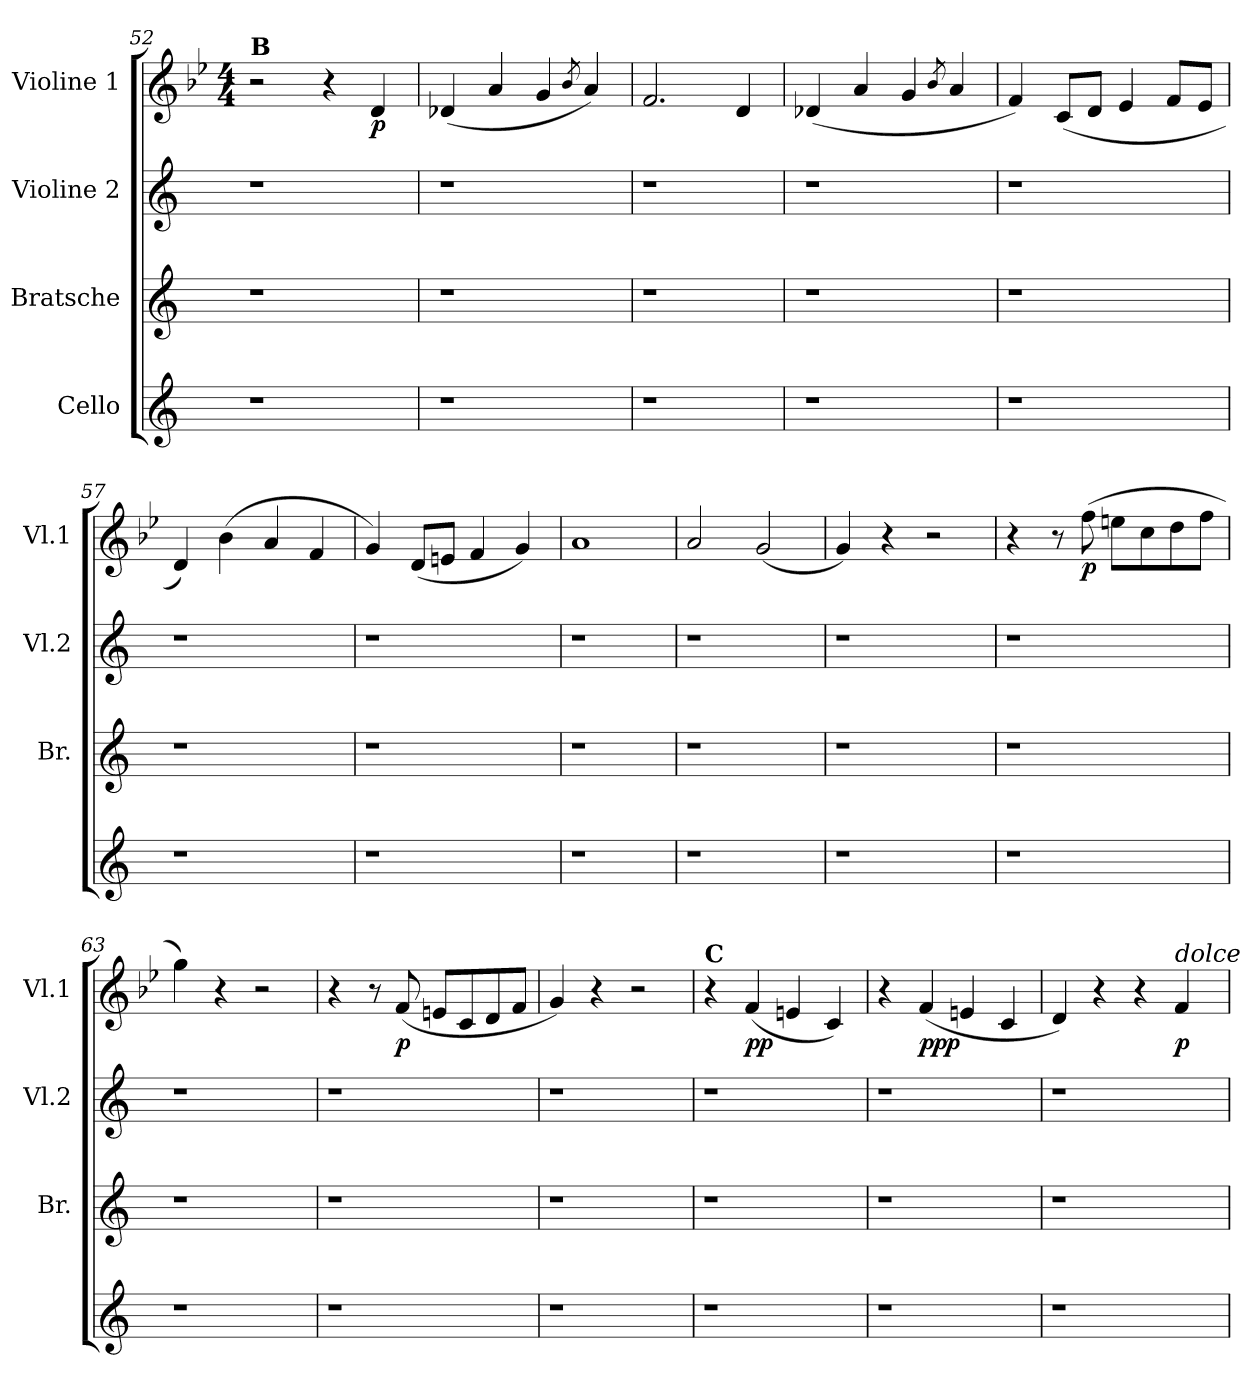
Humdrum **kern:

**kern	**kern	**kern	**kern	**dynam
*part4	*part3	*part2	*part1	*part1
*staff4	*staff3	*staff2	*staff1	*staff1
*I"Cello	*I"Bratsche	*I"Violine 2	*I"Violine 1	*
*	*I'Br.	*I'Vl.2	*I'Vl.1	*
!!LO:LB:g=z
*clefG2	*clefG2	*clefG2	*clefG2	*
*k[]	*k[]	*k[]	*k[b-e-]	*
*	*	*	*M4/4	*
=52	=52	=52	=52	=52
!	!	!	!LO:TX:a:B:t=B	!
1r	1r	1r	2r	.
.	.	.	4r	.
!	!	!	!	!LO:DY:b
.	.	.	4d/	p
=53	=53	=53	=53	=53
1r	1r	1r	(4d-X/	.
.	.	.	4a/	.
.	.	.	4g/	.
.	.	.	8qb-/	.
.	.	.	4a/)	.
=54	=54	=54	=54	=54
1r	1r	1r	2.f/	.
.	.	.	4d/	.
!!LO:PB:g=z
=55	=55	=55	=55	=55
1r	1r	1r	(4d-X/	.
.	.	.	4a/	.
.	.	.	4g/	.
.	.	.	8qb-/	.
.	.	.	4a/	.
=56	=56	=56	=56	=56
1r	1r	1r	4f/)	.
.	.	.	(8c/L	.
.	.	.	8d/J	.
.	.	.	4e-/	.
.	.	.	8f/L	.
.	.	.	8e-/J	.
=57	=57	=57	=57	=57
1r	1r	1r	4d/)	.
.	.	.	(4b-\	.
.	.	.	4a/	.
.	.	.	4f/	.
=58	=58	=58	=58	=58
1r	1r	1r	4g/)	.
.	.	.	(8d/L	.
.	.	.	8en/J	.
.	.	.	4f/	.
.	.	.	4g/)	.
=59	=59	=59	=59	=59
1r	1r	1r	1a	.
!!LO:LB:g=z
=60	=60	=60	=60	=60
1r	1r	1r	2a/	.
.	.	.	(2g/	.
=61	=61	=61	=61	=61
1r	1r	1r	4g/)	.
.	.	.	4r	.
.	.	.	2r	.
=62	=62	=62	=62	=62
1r	1r	1r	4r	.
.	.	.	8r	.
!	!	!	!	!LO:DY:b
.	.	.	(8ff\	p
.	.	.	8een\L	.
.	.	.	8cc\	.
.	.	.	8dd\	.
.	.	.	8ff\J	.
=63	=63	=63	=63	=63
1r	1r	1r	4gg\)	.
.	.	.	4r	.
.	.	.	2r	.
=64	=64	=64	=64	=64
1r	1r	1r	4r	.
.	.	.	8r	.
!	!	!	!	!LO:DY:b
.	.	.	(8f/	p
.	.	.	8en/L	.
.	.	.	8c/	.
.	.	.	8d/	.
.	.	.	8f/J	.
=65	=65	=65	=65	=65
1r	1r	1r	4g/)	.
.	.	.	4r	.
.	.	.	2r	.
!!LO:LB:g=z
=66	=66	=66	=66	=66
!	!	!	!LO:TX:a:B:t=C	!
1r	1r	1r	4r	.
!	!	!	!	!LO:DY:b
.	.	.	(4f/	pp
.	.	.	4en/	.
.	.	.	4c/)	.
=67	=67	=67	=67	=67
1r	1r	1r	4r	.
!	!	!	!	!LO:DY:b
.	.	.	(4f/	ppp
.	.	.	4en/	.
.	.	.	4c/	.
=68	=68	=68	=68	=68
1r	1r	1r	4d/)	.
.	.	.	4r	.
.	.	.	4r	.
!	!	!	!LO:TX:a:i:t=dolce	!
!	!	!	!	!LO:DY:b
.	.	.	4f/	p
=	=	=	=	=
*-	*-	*-	*-	*-
